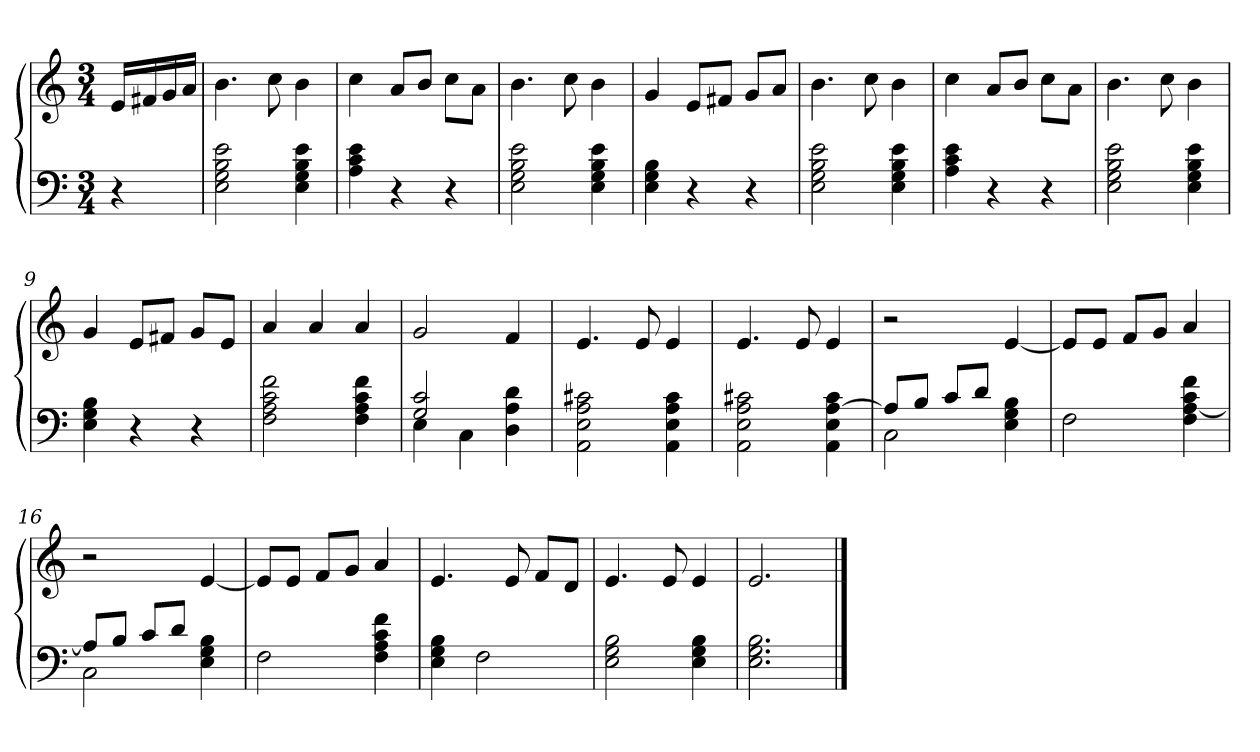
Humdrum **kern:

**kern	**kern
*part1	*part1
*staff2	*staff1
*clefF4	*clefG2
*k[]	*k[]
*M3/4	*M3/4
=1	=1
4r	16e/LL
.	16f#X/
.	16g/
.	16a/JJ
=2	=2
2E\ 2G\ 2B\ 2e\	4.b\
.	8cc\
4E\ 4G\ 4B\ 4e\	4b\
=3	=3
4A\ 4c\ 4e\	4cc\
4r	8a/L
.	8b/J
4r	8cc\L
.	8a\J
=4	=4
2E\ 2G\ 2B\ 2e\	4.b\
.	8cc\
4E\ 4G\ 4B\ 4e\	4b\
=5	=5
4E\ 4G\ 4B\	4g/
4r	8e/L
.	8f#X/J
4r	8g/L
.	8a/J
=6	=6
2E\ 2G\ 2B\ 2e\	4.b\
.	8cc\
4E\ 4G\ 4B\ 4e\	4b\
!!LO:LB:g=z
=7	=7
4A\ 4c\ 4e\	4cc\
4r	8a/L
.	8b/J
4r	8cc\L
.	8a\J
=8	=8
2E\ 2G\ 2B\ 2e\	4.b\
.	8cc\
4E\ 4G\ 4B\ 4e\	4b\
=9	=9
4E\ 4G\ 4B\	4g/
4r	8e/L
.	8f#X/J
4r	8g/L
.	8e/J
=10	=10
2F\ 2A\ 2c\ 2f\	4a/
.	4a/
4F\ 4A\ 4c\ 4f\	4a/
=11	=11
*^	*
2G/ 2c/	4E\	2g/
.	4C\	.
4D\ 4A\ 4d\	4ryy	4f/
*v	*v	*
!!LO:LB:g=z
=12	=12
2AA\ 2E\ 2A\ 2c#X\	4.e/
.	8e/
4AA\ 4E\ 4A\ 4c#\	4e/
=13	=13
2AA\ 2E\ 2A\ 2c#X\	4.e/
.	8e/
4AA\ 4E\ [4A\ 4c#\	4e/
=14	=14
*^	*
8A/L]	2C\	2r
8B/J	.	.
8c/L	.	.
8d/J	.	.
4E\ 4G\ 4B\	4ryy	[4e/
*v	*v	*
=15	=15
2F\	8e/L]
.	8e/J
.	8f/L
.	8g/J
4F\ [4A\ 4c\ 4f\	4a/
=16	=16
*^	*
8A/L]	2C\	2r
8B/J	.	.
8c/L	.	.
8d/J	.	.
4E\ 4G\ 4B\	4ryy	[4e/
*v	*v	*
!!LO:LB:g=z
=17	=17
2F\	8e/L]
.	8e/J
.	8f/L
.	8g/J
4F\ 4A\ 4c\ 4f\	4a/
=18	=18
4E\ 4G\ 4B\	4.e/
2F\	.
.	8e/
.	8f/L
.	8d/J
=19	=19
2E\ 2G\ 2B\	4.e/
.	8e/
4E\ 4G\ 4B\	4e/
=20	=20
2.E\ 2.G\ 2.B\	2.e/
==	==
*-	*-
